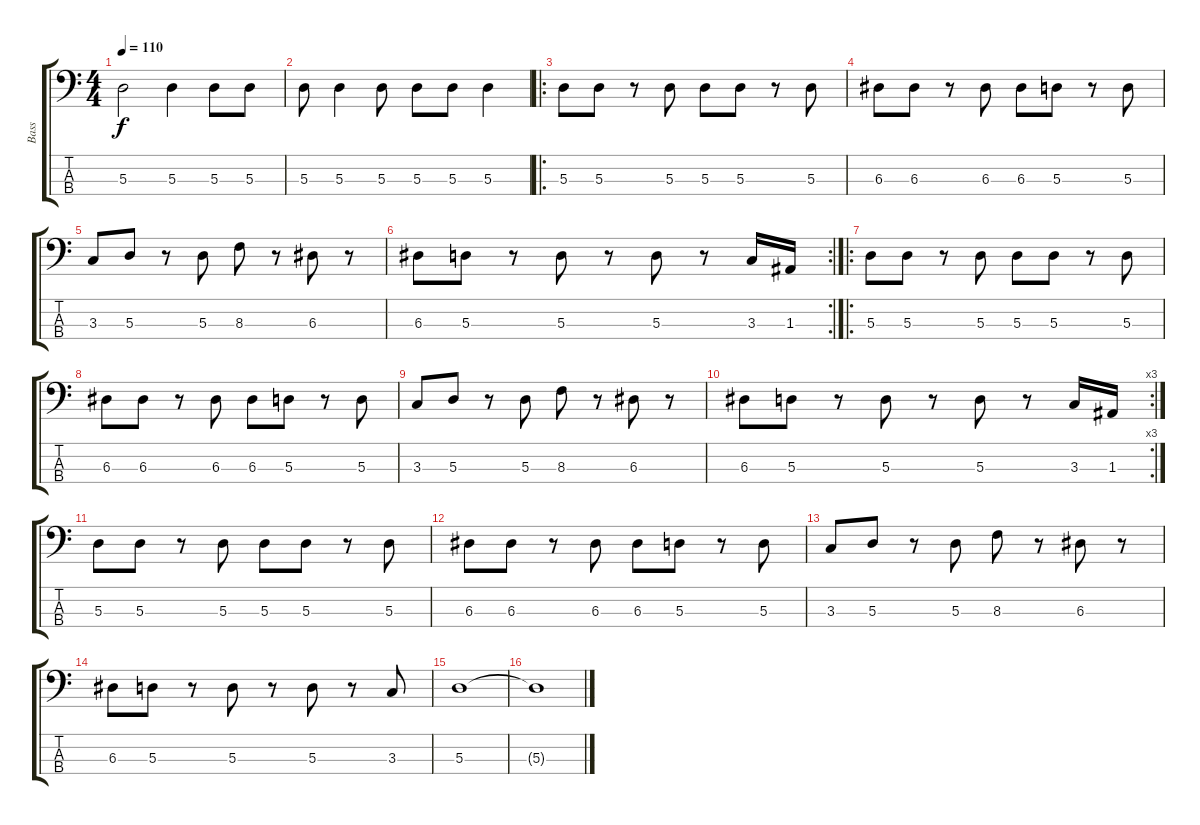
\track ("Bass" "Bass") {instrument electricbasspick}
\staff {score tabs}
\tuning (G2 D2 A1 E1) {hide}
\ts (4 4)
\tempo 110
\clef f4
\ks c
5.3.2{dy f} 5.3.4 5.3.8 5.3.8 |
5.3.8 5.3.4 5.3.8 5.3.8 5.3.8 5.3.4 |
\ro
5.3.8 5.3.8 r.8 5.3.8 5.3.8 5.3.8 r.8 5.3.8 |
6.3.8 6.3.8 r.8 6.3.8 6.3.8 5.3.8 r.8 5.3.8 |
3.3.8 5.3.8 r.8 5.3.8 8.3.8 r.8 6.3.8 r.8 |
\rc 2
6.3.8 5.3.8 r.8 5.3.8 r.8 5.3.8 r.8 3.3.16 1.3.16 |
\ro
5.3.8 5.3.8 r.8 5.3.8 5.3.8 5.3.8 r.8 5.3.8 |
6.3.8 6.3.8 r.8 6.3.8 6.3.8 5.3.8 r.8 5.3.8 |
3.3.8 5.3.8 r.8 5.3.8 8.3.8 r.8 6.3.8 r.8 |
\rc 3
6.3.8 5.3.8 r.8 5.3.8 r.8 5.3.8 r.8 3.3.16 1.3.16 |
5.3.8 5.3.8 r.8 5.3.8 5.3.8 5.3.8 r.8 5.3.8 |
6.3.8 6.3.8 r.8 6.3.8 6.3.8 5.3.8 r.8 5.3.8 |
3.3.8 5.3.8 r.8 5.3.8 8.3.8 r.8 6.3.8 r.8 |
6.3.8 5.3.8 r.8 5.3.8 r.8 5.3.8 r.8 3.3.8 |
5.3.1 |
5.3{t}.1
